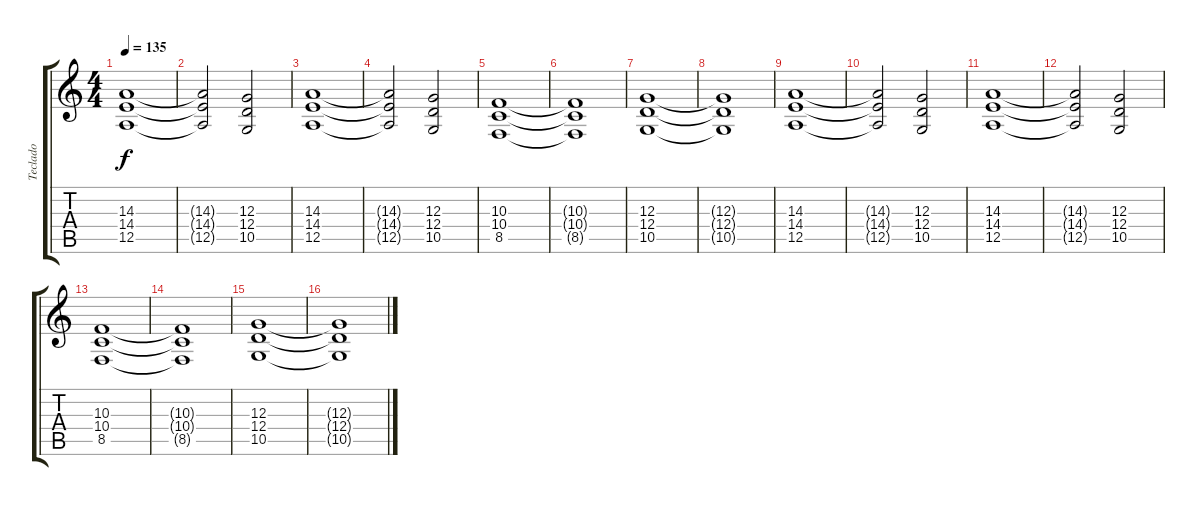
\track ("Teclado" "Teclado") {instrument drawbarorgan}
\staff {score tabs}
\tuning (E4 B3 G3 D3 A2 E2) {hide}
\ts (4 4)
\tempo 135
\clef g2
\ks c
(14.3 14.4 12.5).1{dy f} |
(14.3{t} 14.4{t} 12.5{t}).2 (12.3 12.4 10.5).2 |
(14.3 14.4 12.5).1 |
(14.3{t} 14.4{t} 12.5{t}).2 (12.3 12.4 10.5).2 |
(10.3 10.4 8.5).1 |
(10.3{t} 10.4{t} 8.5{t}).1 |
(12.3 12.4 10.5).1 |
(12.3{t} 12.4{t} 10.5{t}).1 |
(14.3 14.4 12.5).1 |
(14.3{t} 14.4{t} 12.5{t}).2 (12.3 12.4 10.5).2 |
(14.3 14.4 12.5).1 |
(14.3{t} 14.4{t} 12.5{t}).2 (12.3 12.4 10.5).2 |
(10.3 10.4 8.5).1 |
(10.3{t} 10.4{t} 8.5{t}).1 |
(12.3 12.4 10.5).1 |
(12.3{t} 12.4{t} 10.5{t}).1
